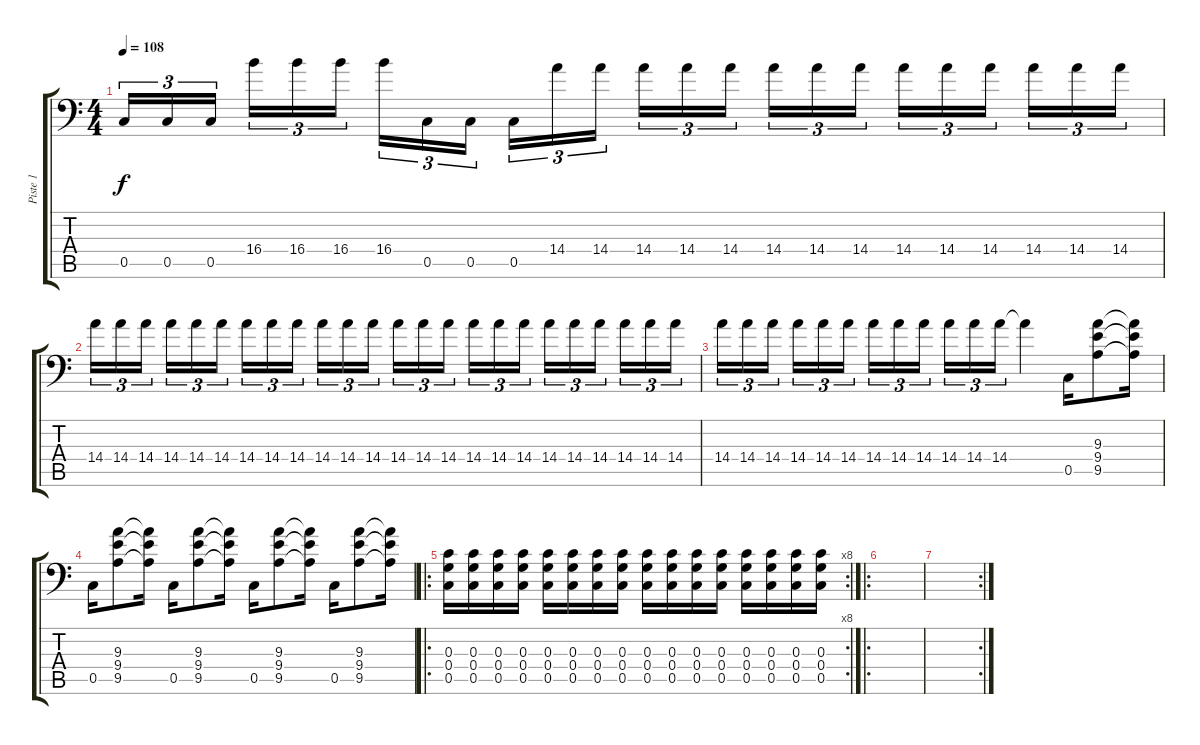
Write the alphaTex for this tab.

\track ("Piste 1" "Piste 1") {instrument distortionguitar}
\staff {score tabs}
\tuning (C4 G3 C3 G2 C2 G1) {hide}
\ts (4 4)
\tempo 108
\clef f4
\ks c
0.5.16{tu (3 2) dy f} 0.5.16{tu (3 2)} 0.5.16{tu (3 2)} 16.4.16{tu (3 2)} 16.4.16{tu (3 2)} 16.4.16{tu (3 2)} 16.4.16{tu (3 2)} 0.5.16{tu (3 2)} 0.5.16{tu (3 2)} 0.5.16{tu (3 2)} 14.4.16{tu (3 2)} 14.4.16{tu (3 2)} 14.4.16{tu (3 2)} 14.4.16{tu (3 2)} 14.4.16{tu (3 2)} 14.4.16{tu (3 2)} 14.4.16{tu (3 2)} 14.4.16{tu (3 2)} 14.4.16{tu (3 2)} 14.4.16{tu (3 2)} 14.4.16{tu (3 2)} 14.4.16{tu (3 2)} 14.4.16{tu (3 2)} 14.4.16{tu (3 2)} |
14.4.16{tu (3 2)} 14.4.16{tu (3 2)} 14.4.16{tu (3 2)} 14.4.16{tu (3 2)} 14.4.16{tu (3 2)} 14.4.16{tu (3 2)} 14.4.16{tu (3 2)} 14.4.16{tu (3 2)} 14.4.16{tu (3 2)} 14.4.16{tu (3 2)} 14.4.16{tu (3 2)} 14.4.16{tu (3 2)} 14.4.16{tu (3 2)} 14.4.16{tu (3 2)} 14.4.16{tu (3 2)} 14.4.16{tu (3 2)} 14.4.16{tu (3 2)} 14.4.16{tu (3 2)} 14.4.16{tu (3 2)} 14.4.16{tu (3 2)} 14.4.16{tu (3 2)} 14.4.16{tu (3 2)} 14.4.16{tu (3 2)} 14.4.16{tu (3 2)} |
14.4.16{tu (3 2)} 14.4.16{tu (3 2)} 14.4.16{tu (3 2)} 14.4.16{tu (3 2)} 14.4.16{tu (3 2)} 14.4.16{tu (3 2)} 14.4.16{tu (3 2)} 14.4.16{tu (3 2)} 14.4.16{tu (3 2)} 14.4.16{tu (3 2)} 14.4.16{tu (3 2)} 14.4.16{tu (3 2)} 14.4{t}.4 0.5.16 (9.3 9.4 9.5).8 (9.3{t} 9.4{t} 9.5{t}).16 |
0.5.16 (9.3 9.4 9.5).8 (9.3{t} 9.4{t} 9.5{t}).16 0.5.16 (9.3 9.4 9.5).8 (9.3{t} 9.4{t} 9.5{t}).16 0.5.16 (9.3 9.4 9.5).8 (9.3{t} 9.4{t} 9.5{t}).16 0.5.16 (9.3 9.4 9.5).8 (9.3{t} 9.4{t} 9.5{t}).16 |
\ro
\rc 8
(0.3 0.4 0.5).16 (0.3 0.4 0.5).16 (0.3 0.4 0.5).16 (0.3 0.4 0.5).16 (0.3 0.4 0.5).16 (0.3 0.4 0.5).16 (0.3 0.4 0.5).16 (0.3 0.4 0.5).16 (0.3 0.4 0.5).16 (0.3 0.4 0.5).16 (0.3 0.4 0.5).16 (0.3 0.4 0.5).16 (0.3 0.4 0.5).16 (0.3 0.4 0.5).16 (0.3 0.4 0.5).16 (0.3 0.4 0.5).16 |
\ro
|
\rc 2
